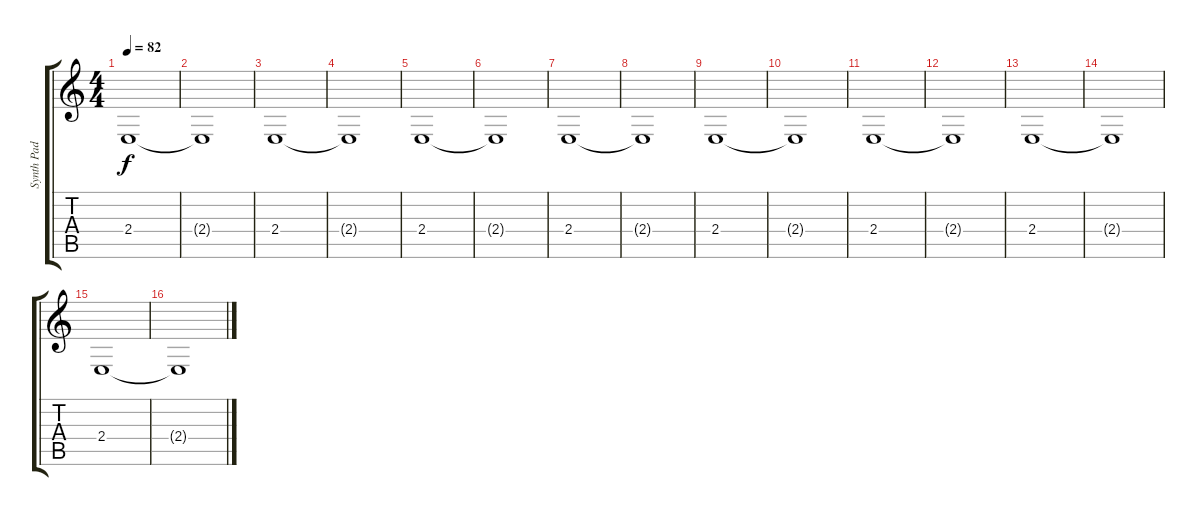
\track ("Synth Pad 1" "Synth Pad ") {instrument fx2soundtrack}
\staff {score tabs}
\tuning (E4 B3 G3 D3 A2 E2) {hide}
\ts (4 4)
\tempo 82
\clef g2
\ks c
2.4.1{dy f} |
2.4{t}.1 |
2.4.1 |
2.4{t}.1 |
2.4.1 |
2.4{t}.1 |
2.4.1 |
2.4{t}.1 |
2.4.1 |
2.4{t}.1 |
2.4.1 |
2.4{t}.1 |
2.4.1 |
2.4{t}.1 |
2.4.1 |
2.4{t}.1
